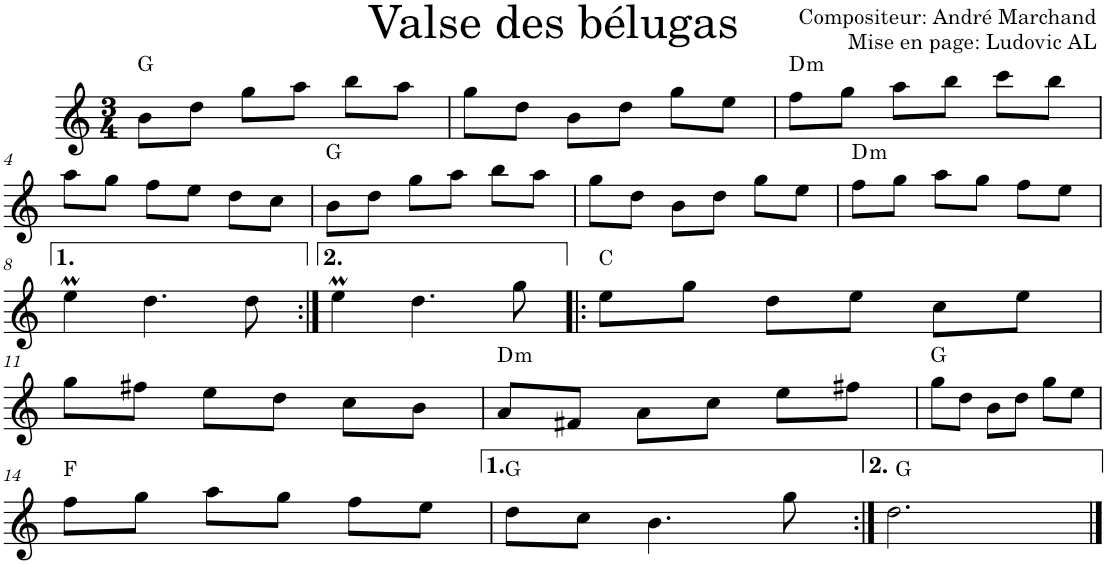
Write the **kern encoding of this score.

**kern	**harte
*part1	*part1
*staff1	*
*I"Violon	*
*I'Vln.	*
*clefG2	*
*k[]	*
*M3/4	*
=1	=1
8b\L	G:maj
8dd\J	.
8gg\L	.
8aa\J	.
8bb\L	.
8aa\J	.
=2	=2
8gg\L	.
8dd\J	.
8b\L	.
8dd\J	.
8gg\L	.
8ee\J	.
=3	=3
!	!LO:H:kt=m
8ff\L	D:min
8gg\J	.
8aa\L	.
8bb\J	.
8ccc\L	.
8bb\J	.
!!LO:LB:g=z
=4	=4
8aa\L	.
8gg\J	.
8ff\L	.
8ee\J	.
8dd\L	.
8cc\J	.
=5	=5
8b\L	G:maj
8dd\J	.
8gg\L	.
8aa\J	.
8bb\L	.
8aa\J	.
=6	=6
8gg\L	.
8dd\J	.
8b\L	.
8dd\J	.
8gg\L	.
8ee\J	.
=7	=7
!	!LO:H:kt=m
8ff\L	D:min
8gg\J	.
8aa\L	.
8gg\J	.
8ff\L	.
8ee\J	.
!!LO:LB:g=z
=8	=8
4eem\	.
4.dd\	.
8dd\	.
=9:|!	=9:|!
4eem\	.
4.dd\	.
8gg\	.
=10!|:	=10!|:
8ee\L	C:maj
8gg\J	.
8dd\L	.
8ee\J	.
8cc\L	.
8ee\J	.
!!LO:LB:g=z
=11	=11
8gg\L	.
8ff#X\J	.
8ee\L	.
8dd\J	.
8cc\L	.
8b\J	.
=12	=12
!	!LO:H:kt=m
8a/L	D:min
8f#X/J	.
8a\L	.
8cc\J	.
8ee\L	.
8ff#X\J	.
=13	=13
8gg\L	G:maj
8dd\J	.
8b\L	.
8dd\J	.
8gg\L	.
8ee\J	.
!!LO:LB:g=z
=14	=14
8ff\L	F:maj
8gg\J	.
8aa\L	.
8gg\J	.
8ff\L	.
8ee\J	.
=15	=15
8dd\L	G:maj
8cc\J	.
4.b\	.
8gg\	.
=16:|!	=16:|!
2.dd\	G:maj
==	==
*-	*-
